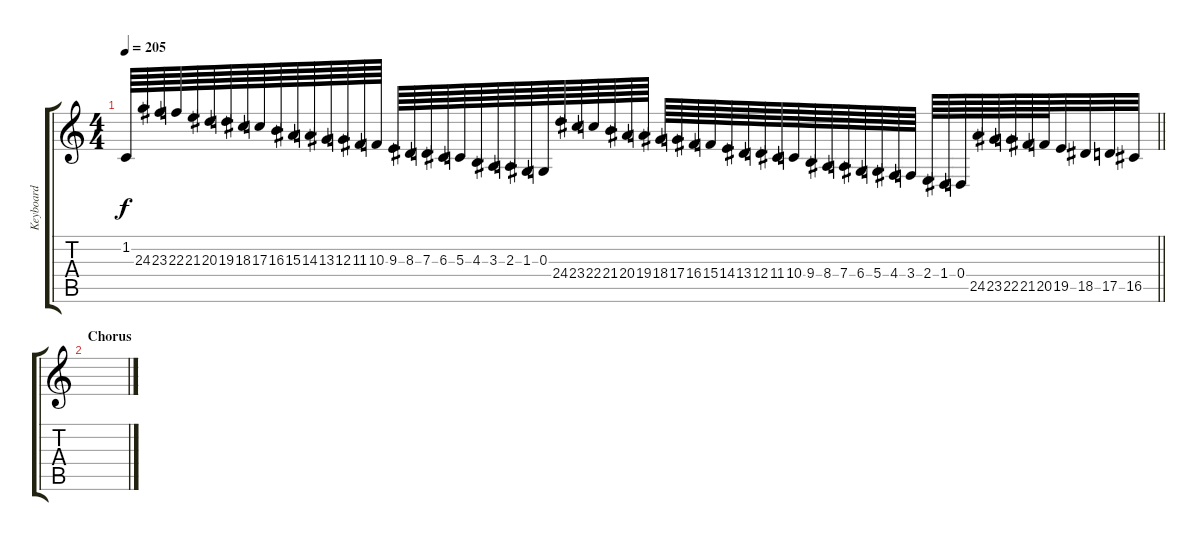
\track ("Keyboard" "Keyboard") {instrument guitarfretnoise}
\staff {score tabs}
\tuning (E4 B3 G3 D3 A2 E2) {hide}
\ts (4 4)
\tempo 205
\clef g2
\barLineRight lightlight
\ks c
1.2.64{dy f} 24.3.64 23.3.64 22.3.64 21.3.64 20.3.64 19.3.64 18.3.64 17.3.64 16.3.64 15.3.64 14.3.64 13.3.64 12.3.64 11.3.64 10.3.64 9.3.64 8.3.64 7.3.64 6.3.64 5.3.64 4.3.64 3.3.64 2.3.64 1.3.64 0.3.64 24.4.64 23.4.64 22.4.64 21.4.64 20.4.64 19.4.64 18.4.64 17.4.64 16.4.64 15.4.64 14.4.64 13.4.64 12.4.64 11.4.64 10.4.64 9.4.64 8.4.64 7.4.64 6.4.64 5.4.64 4.4.64 3.4.64 2.4.64 1.4.64 0.4.64 24.5.64 23.5.64 22.5.64 21.5.64 20.5.64 19.5.32 18.5.32 17.5.32 16.5.32 |
\section ("" "Chorus")
